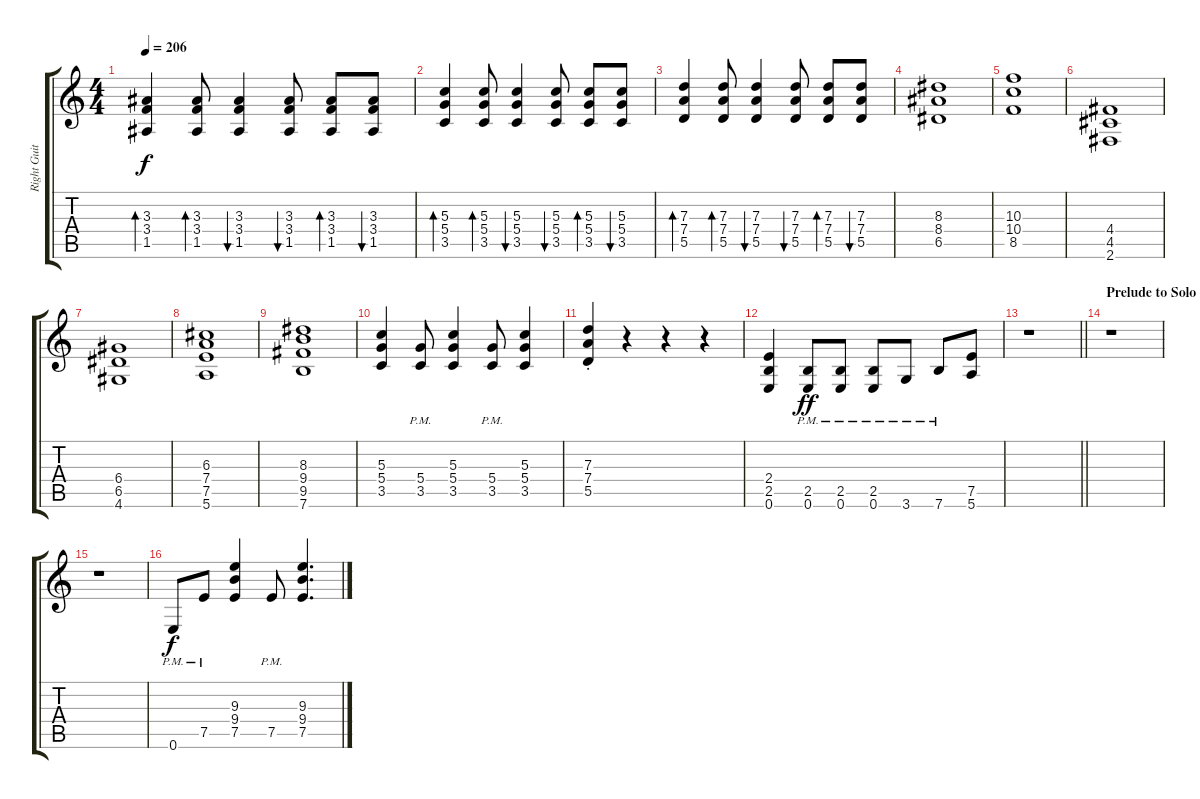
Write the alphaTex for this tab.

\track ("Right Guitar" "Right Guit") {instrument overdrivenguitar}
\staff {score tabs}
\tuning (E4 B3 G3 D3 A2 E2) {hide}
\ts (4 4)
\tempo 206
\clef g2
\ks c
(3.3 3.4 1.5).4{bd 60 dy f} (3.3 3.4 1.5).8{bd 60} (3.3 3.4 1.5).4{bu 60} (3.3 3.4 1.5).8{bu 60} (3.3 3.4 1.5).8{bd 60} (3.3 3.4 1.5).8{bu 60} |
(5.3 5.4 3.5).4{bd 60} (5.3 5.4 3.5).8{bd 60} (5.3 5.4 3.5).4{bu 60} (5.3 5.4 3.5).8{bu 60} (5.3 5.4 3.5).8{bd 60} (5.3 5.4 3.5).8{bu 60} |
(7.3 7.4 5.5).4{bd 60} (7.3 7.4 5.5).8{bd 60} (7.3 7.4 5.5).4{bu 60} (7.3 7.4 5.5).8{bu 60} (7.3 7.4 5.5).8{bd 60} (7.3 7.4 5.5).8{bu 60} |
(8.3 8.4 6.5).1{volume 10} |
(10.3 10.4 8.5).1 |
(4.4 4.5 2.6).1 |
(6.4 6.5 4.6).1 |
(6.3 7.4 7.5 5.6).1 |
(8.3 9.4 9.5 7.6).1 |
(5.3 5.4 3.5).4 (5.4{pm} 3.5{pm}).8 (5.3 5.4 3.5).4 (5.4{pm} 3.5{pm}).8 (5.3 5.4 3.5).4 |
(7.3{st} 7.4{st} 5.5{st}).4 r.4 r.4 r.4 |
(2.4 2.5 0.6).4 (2.5{pm} 0.6{pm}).8{dy ff} (2.5{pm} 0.6{pm}).8 (2.5{pm} 0.6{pm}).8 3.6{pm}.8 7.6{pm}.8 (7.5 5.6).8 |
\barLineRight lightlight
r.1 |
\section ("" "Prelude to Solo")
r.1{volume 11 balance 13} |
r.1 |
0.6{pm}.8{dy f} 7.5{pm}.8 (9.3 9.4 7.5).4 7.5{pm}.8 (9.3 9.4 7.5).4{d}
